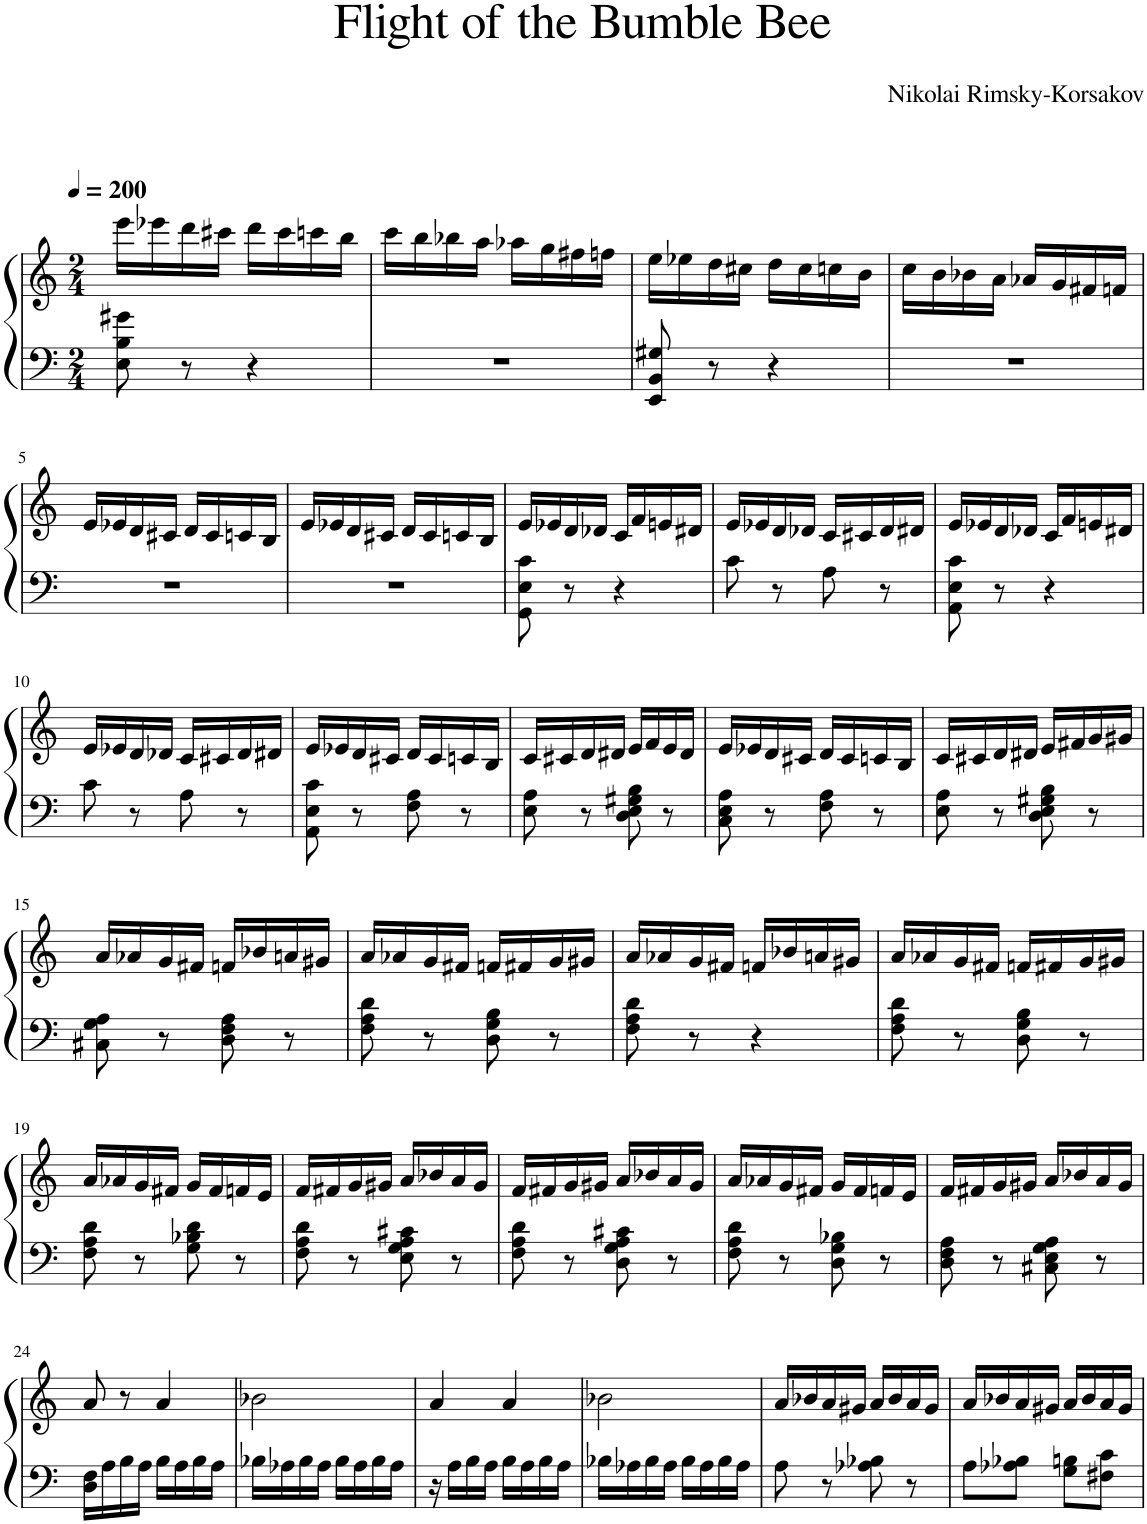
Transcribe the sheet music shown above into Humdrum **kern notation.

**kern	**kern
*part1	*part1
*staff2	*staff1
*I"Piano	*
*I'Pno.	*
*clefF4	*clefG2
*k[]	*k[]
*M2/4	*M2/4
*MM200	*MM200
=1	=1
8E\ 8B\ 8g#X\	16eee\LL
.	16eee-X\
8r	16ddd\
.	16ccc#X\JJ
4r	16ddd\LL
.	16ccc#\
.	16cccn\
.	16bb\JJ
=2	=2
2r	16ccc\LL
.	16bb\
.	16bb-X\
.	16aa\JJ
.	16aa-X\LL
.	16gg\
.	16ff#X\
.	16ffn\JJ
=3	=3
8EE/ 8BB/ 8G#X/	16ee\LL
.	16ee-X\
8r	16dd\
.	16cc#X\JJ
4r	16dd\LL
.	16cc#\
.	16ccn\
.	16b\JJ
=4	=4
2r	16cc\LL
.	16b\
.	16b-X\
.	16a\JJ
.	16a-X/LL
.	16g/
.	16f#X/
.	16fn/JJ
!!LO:LB:g=z
=5	=5
2r	16e/LL
.	16e-X/
.	16d/
.	16c#X/JJ
.	16d/LL
.	16c#/
.	16cn/
.	16B/JJ
=6	=6
2r	16e/LL
.	16e-X/
.	16d/
.	16c#X/JJ
.	16d/LL
.	16c#/
.	16cn/
.	16B/JJ
=7	=7
8GG\ 8E\ 8c\	16e/LL
.	16e-X/
8r	16d/
.	16d-X/JJ
4r	16c/LL
.	16f/
.	16en/
.	16d#X/JJ
=8	=8
8c\	16e/LL
.	16e-X/
8r	16d/
.	16d-X/JJ
8A\	16c/LL
.	16c#X/
8r	16d-/
.	16d#X/JJ
=9	=9
8AA\ 8E\ 8c\	16e/LL
.	16e-X/
8r	16d/
.	16d-X/JJ
4r	16c/LL
.	16f/
.	16en/
.	16d#X/JJ
!!LO:LB:g=z
=10	=10
8c\	16e/LL
.	16e-X/
8r	16d/
.	16d-X/JJ
8A\	16c/LL
.	16c#X/
8r	16d-/
.	16d#X/JJ
=11	=11
8AA\ 8E\ 8c\	16e/LL
.	16e-X/
8r	16d/
.	16c#X/JJ
8F\ 8A\	16d/LL
.	16c#/
8r	16cn/
.	16B/JJ
=12	=12
8E\ 8A\	16c/LL
.	16c#X/
8r	16d/
.	16d#X/JJ
8D\ 8E\ 8G#X\ 8B\	16e/LL
.	16f/
8r	16e/
.	16d#/JJ
=13	=13
8C\ 8E\ 8A\	16e/LL
.	16e-X/
8r	16d/
.	16c#X/JJ
8F\ 8A\	16d/LL
.	16c#/
8r	16cn/
.	16B/JJ
=14	=14
8E\ 8A\	16c/LL
.	16c#X/
8r	16d/
.	16d#X/JJ
8D\ 8E\ 8G#X\ 8B\	16e/LL
.	16f#X/
8r	16g/
.	16g#X/JJ
!!LO:LB:g=z
=15	=15
8C#X\ 8G\ 8A\	16a/LL
.	16a-X/
8r	16g/
.	16f#X/JJ
8D\ 8F\ 8A\	16fn/LL
.	16b-X/
8r	16an/
.	16g#X/JJ
=16	=16
8F\ 8A\ 8d\	16a/LL
.	16a-X/
8r	16g/
.	16f#X/JJ
8D\ 8G\ 8B\	16fn/LL
.	16f#X/
8r	16g/
.	16g#X/JJ
=17	=17
8F\ 8A\ 8d\	16a/LL
.	16a-X/
8r	16g/
.	16f#X/JJ
4r	16fn/LL
.	16b-X/
.	16an/
.	16g#X/JJ
=18	=18
8F\ 8A\ 8d\	16a/LL
.	16a-X/
8r	16g/
.	16f#X/JJ
8D\ 8G\ 8B\	16fn/LL
.	16f#X/
8r	16g/
.	16g#X/JJ
!!LO:LB:g=z
=19	=19
8F\ 8A\ 8d\	16a/LL
.	16a-X/
8r	16g/
.	16f#X/JJ
8G\ 8B-X\ 8d\	16g/LL
.	16f#/
8r	16fn/
.	16e/JJ
=20	=20
8F\ 8A\ 8d\	16f/LL
.	16f#X/
8r	16g/
.	16g#X/JJ
8E\ 8G\ 8A\ 8c#X\	16a/LL
.	16b-X/
8r	16a/
.	16g#/JJ
=21	=21
8F\ 8A\ 8d\	16f/LL
.	16f#X/
8r	16g/
.	16g#X/JJ
8D\ 8G\ 8A\ 8c#X\	16a/LL
.	16b-X/
8r	16a/
.	16g#/JJ
=22	=22
8F\ 8A\ 8d\	16a/LL
.	16a-X/
8r	16g/
.	16f#X/JJ
8D\ 8G\ 8B-X\	16g/LL
.	16f#/
8r	16fn/
.	16e/JJ
=23	=23
8D\ 8F\ 8A\	16f/LL
.	16f#X/
8r	16g/
.	16g#X/JJ
8C#X\ 8E\ 8G\ 8A\	16a/LL
.	16b-X/
8r	16a/
.	16g#/JJ
!!LO:LB:g=z
=24	=24
16D\ 16F\LL	8a/
16A\	.
16B\	8r
16A\JJ	.
16B\LL	4a/
16A\	.
16B\	.
16A\JJ	.
=25	=25
16B-X\LL	2b-X\
16A-X\	.
16B-\	.
16A-\JJ	.
16B-\LL	.
16A-\	.
16B-\	.
16A-\JJ	.
=26	=26
16r	4a/
16A\LL	.
16B\	.
16A\JJ	.
16B\LL	4a/
16A\	.
16B\	.
16A\JJ	.
=27	=27
16B-X\LL	2b-X\
16A-X\	.
16B-\	.
16A-\JJ	.
16B-\LL	.
16A-\	.
16B-\	.
16A-\JJ	.
=28	=28
8A\	16a/LL
.	16b-X/
8r	16a/
.	16g#X/JJ
8A-X\ 8B-X\	16a/LL
.	16b-/
8r	16a/
.	16g#/JJ
=29	=29
8A\L	16a/LL
.	16b-X/
8A-X\ 8B-X\J	16a/
.	16g#X/JJ
8G\ 8Bn\L	16a/LL
.	16b-/
8F#X\ 8c\J	16a/
.	16g#/JJ
=	=
*-	*-
